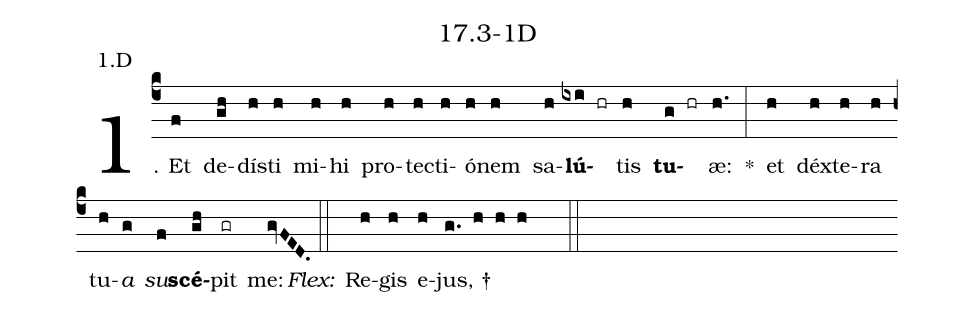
name: 17.3-1D;
annotation: 1.D;
%%
(c4)1. Et(f) de(gh)dís(h)ti(h) mi(h)hi(h) pro(h)tec(h)ti(h)ó(h)nem(h) sa(h)<b>lú</b>(ixi hr)tis(h) <b>tu</b>(g hr)æ:(h.) *(:) et(h) déx(h)te(h)ra(h) tu(h)<i>a</i>(g) <i>su</i>(f)<b>scé</b>(gh)pit(gr) me:(gvFED.) (::)
<i>Flex:</i>()  Re(h)gis(h) e(h)jus, †(g. h h h  ::)

%E(h) u(h) o(g) u(f) a(gh) e.(gvFED.) (::)
